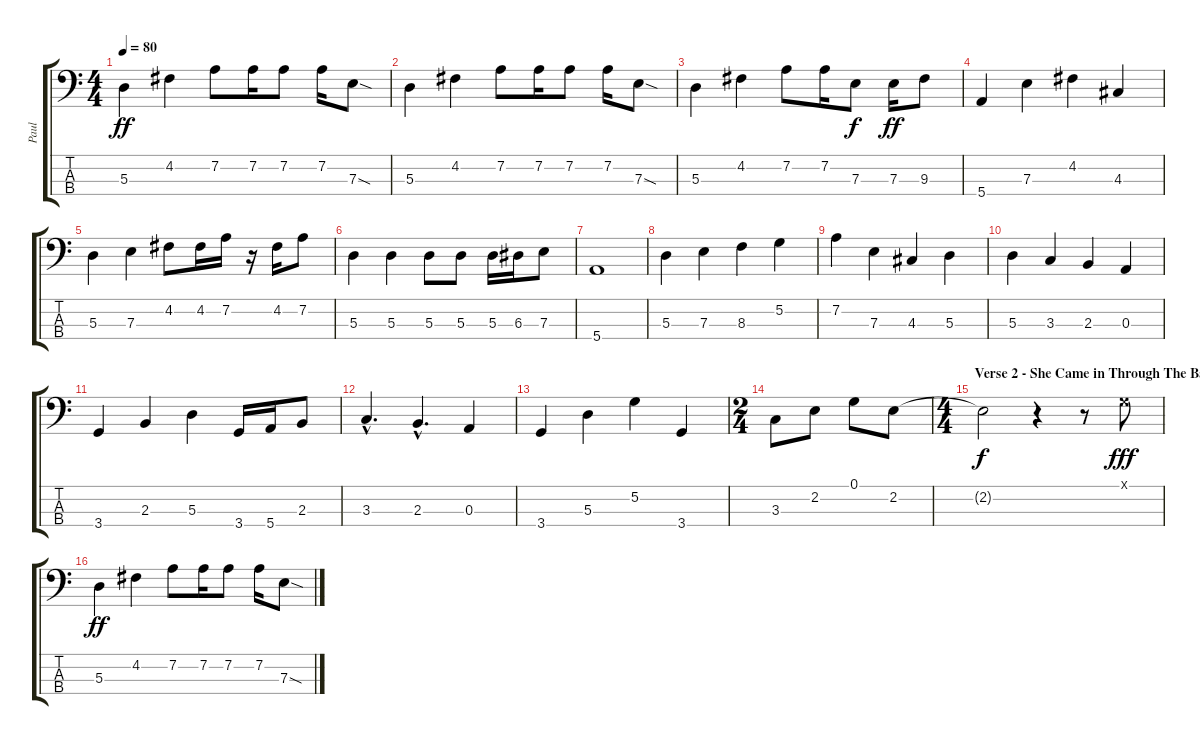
\track ("Paul" "Paul") {instrument acousticbass}
\staff {score tabs}
\tuning (G2 D2 A1 E1) {hide}
\ts (4 4)
\tempo 80
\clef f4
\ks c
5.3.4{dy ff} 4.2.4 7.2.8 7.2.16 7.2.8 7.2.16 7.3{sod}.8 |
5.3.4 4.2.4 7.2.8 7.2.16 7.2.8 7.2.16 7.3{sod}.8 |
5.3.4 4.2.4 7.2.8 7.2.16 7.3.8{dy f} 7.3.16{dy ff} 9.3.8 |
5.4.4 7.3.4 4.2.4 4.3.4 |
5.3.4 7.3.4 4.2.8 4.2.16 7.2.16 r.16 4.2.16 7.2.8 |
5.3.4 5.3.4 5.3.8 5.3.8 5.3.16 6.3.16 7.3.8 |
5.4.1 |
5.3.4 7.3.4 8.3.4 5.2.4 |
7.2.4 7.3.4 4.3.4 5.3.4 |
5.3.4 3.3.4 2.3.4 0.3.4 |
3.4.4 2.3.4 5.3.4 3.4.16 5.4.16 2.3.8 |
3.3{hac}.4{d} 2.3{hac}.4{d} 0.3.4 |
3.4.4 5.3.4 5.2.4 3.4.4 |
\ts (2 4)
3.3.8 2.2.8 0.1.8 2.2.8 |
\ts (4 4)
\section ("" "Verse 2 - She Came in Through The Bathroom Window")
2.2{t}.2{dy f} r.4 r.8 0.1{x}.8{dy fff} |
5.3.4{dy ff} 4.2.4 7.2.8 7.2.16 7.2.8 7.2.16 7.3{sod}.8
